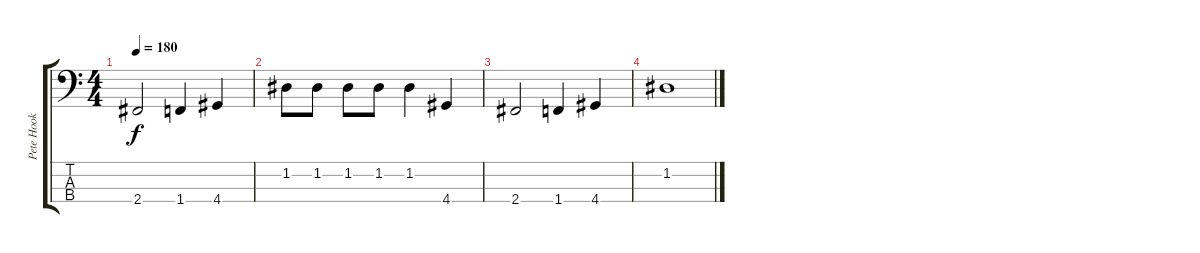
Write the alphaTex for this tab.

\track ("Pete Hook" "Pete Hook") {instrument electricbasspick}
\staff {score tabs}
\tuning (G2 D2 A1 E1) {hide}
\ts (4 4)
\tempo 180
\clef f4
\ks c
2.4.2{dy f} 1.4.4 4.4.4 |
1.2.8 1.2.8 1.2.8 1.2.8 1.2.4 4.4.4 |
2.4.2 1.4.4 4.4.4 |
1.2.1
